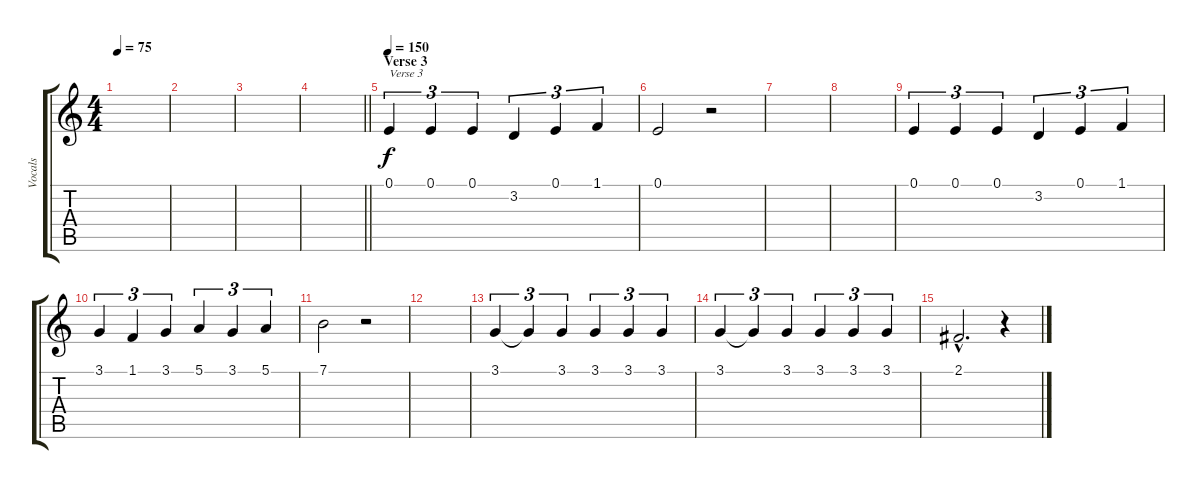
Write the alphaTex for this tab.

\track ("Vocals" "Vocals") {instrument harmonica}
\staff {score tabs}
\tuning (E4 B3 G3 D3 A2 E2) {hide}
\ts (4 4)
\tempo 75
\clef g2
\ks c
|
|
|
\barLineRight lightlight
|
\section ("" "Verse 3")
\tempo 150
0.1.4{tu (3 2) txt "Verse 3"} 0.1.4{tu (3 2)} 0.1.4{tu (3 2)} 3.2.4{tu (3 2)} 0.1.4{tu (3 2)} 1.1.4{tu (3 2)} |
0.1.2 r.2 |
|
|
0.1.4{tu (3 2)} 0.1.4{tu (3 2)} 0.1.4{tu (3 2)} 3.2.4{tu (3 2)} 0.1.4{tu (3 2)} 1.1.4{tu (3 2)} |
3.1.4{tu (3 2)} 1.1.4{tu (3 2)} 3.1.4{tu (3 2)} 5.1.4{tu (3 2)} 3.1.4{tu (3 2)} 5.1.4{tu (3 2)} |
7.1.2 r.2 |
|
3.1.4{tu (3 2)} 3.1{t}.4{tu (3 2)} 3.1.4{tu (3 2)} 3.1.4{tu (3 2)} 3.1.4{tu (3 2)} 3.1.4{tu (3 2)} |
3.1.4{tu (3 2)} 3.1{t}.4{tu (3 2)} 3.1.4{tu (3 2)} 3.1.4{tu (3 2)} 3.1.4{tu (3 2)} 3.1.4{tu (3 2)} |
2.1{hac}.2{d} r.4
